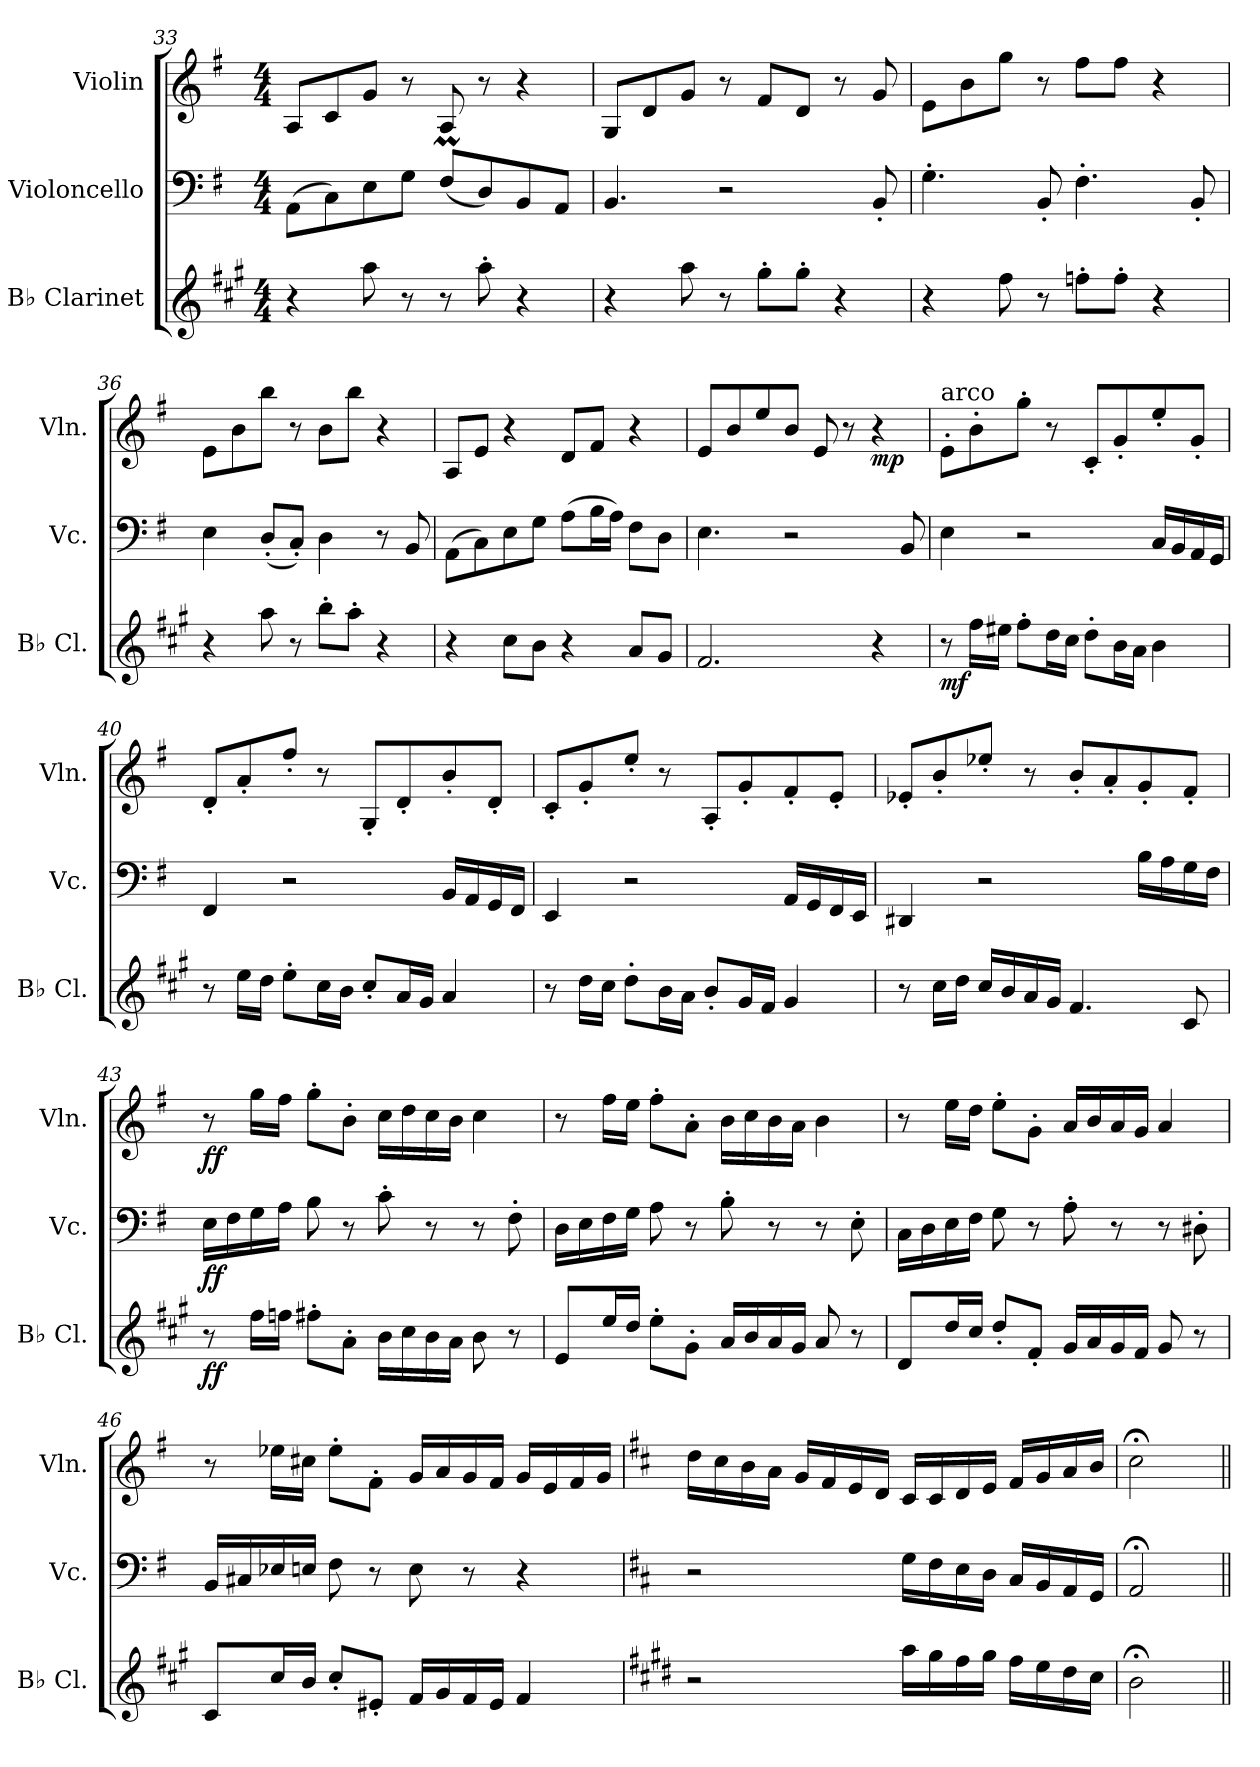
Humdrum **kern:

**kern	**dynam	**kern	**dynam	**kern	**dynam
*part3	*part3	*part2	*part2	*part1	*part1
*staff3	*staff3	*staff2	*staff2	*staff1	*staff1
*I"B♭ Clarinet	*	*I"Violoncello	*	*I"Violin	*
*I'B♭ Cl.	*	*I'Vc.	*	*I'Vln.	*
*clefG2	*	*clefF4	*	*clefG2	*
*ITrd1c2	*	*	*	*	*
*k[f#]	*	*k[f#]	*	*k[f#]	*
*M4/4	*	*M4/4	*	*M4/4	*
=33	=33	=33	=33	=33	=33
4r	.	(8AA\L	.	8A/L	.
.	.	8C\)	.	8c/	.
8gg\	.	8E\	.	8g/J	.
8r	.	8G\J	.	8r	.
8r	.	(8F#m/L	.	8A/	.
8gg'\	.	8D/)	.	8r	.
4r	.	8BB/	.	4r	.
.	.	8AA/J	.	.	.
=34	=34	=34	=34	=34	=34
4r	.	4.BB/	.	8G/L	.
.	.	.	.	8d/	.
8gg\	.	.	.	8g/J	.
8r	.	2r	.	8r	.
8ff#'\L	.	.	.	8f#/L	.
8ff#'\J	.	.	.	8d/J	.
4r	.	.	.	8r	.
.	.	8BB'/	.	8g/	.
=35	=35	=35	=35	=35	=35
4r	.	4.G'\	.	8e\L	.
.	.	.	.	8b\	.
8ee\	.	.	.	8gg\J	.
8r	.	8BB'/	.	8r	.
8ee-X'\L	.	4.F#'\	.	8ff#\L	.
8ee-'\J	.	.	.	8ff#\J	.
4r	.	.	.	4r	.
.	.	8BB'/	.	.	.
!!LO:LB:g=z
=36	=36	=36	=36	=36	=36
4r	.	4E\	.	8e\L	.
.	.	.	.	8b\	.
8gg\	.	(8D'/L	.	8bb\J	.
8r	.	8C'/J)	.	8r	.
8aa'\L	.	4D\	.	8b\L	.
8gg'\J	.	.	.	8bb\J	.
4r	.	8r	.	4r	.
.	.	8BB/	.	.	.
=37	=37	=37	=37	=37	=37
4r	.	(8AA\L	.	8A/L	.
.	.	8C\)	.	8e/J	.
8b\L	.	8E\	.	4r	.
8a\J	.	8G\J	.	.	.
4r	.	(8A\L	.	8d/L	.
.	.	16B\L	.	8f#/J	.
.	.	16A\JJ)	.	.	.
8g/L	.	8F#\L	.	4r	.
8f#/J	.	8D\J	.	.	.
=38	=38	=38	=38	=38	=38
2.e/	.	4.E\	.	8e/L	.
.	.	.	.	8b/	.
.	.	.	.	8ee/	.
.	.	2r	.	8b/J	.
.	.	.	.	8e/	.
.	.	.	.	8r	.
!	!	!	!	!	!LO:DY:b
4r	.	.	.	4r	mp
.	.	8BB/	.	.	.
=39	=39	=39	=39	=39	=39
!	!	!	!	!LO:TX:a:t=arco	!
!	!LO:DY:b	!	!	!	!
8r	mf	4E\	.	8e'\L	.
16ee\LL	.	.	.	8b'\	.
16dd#X\JJ	.	.	.	.	.
8ee'\L	.	2r	.	8gg'\J	.
16cc\L	.	.	.	8r	.
16b\JJ	.	.	.	.	.
8cc'\L	.	.	.	8c'/L	.
16a\L	.	.	.	8g'/	.
16g\JJ	.	.	.	.	.
4a\	.	16C/LL	.	8ee'/	.
.	.	16BB/	.	.	.
.	.	16AA/	.	8g'/J	.
.	.	16GG/JJ	.	.	.
!!LO:LB:g=z
=40	=40	=40	=40	=40	=40
8r	.	4FF#/	.	8d'/L	.
16dd\LL	.	.	.	8a'/	.
16cc\JJ	.	.	.	.	.
8dd'\L	.	2r	.	8ff#'/J	.
16b\L	.	.	.	8r	.
16a\JJ	.	.	.	.	.
8b'/L	.	.	.	8G'/L	.
16g/L	.	.	.	8d'/	.
16f#/JJ	.	.	.	.	.
4g/	.	16BB/LL	.	8b'/	.
.	.	16AA/	.	.	.
.	.	16GG/	.	8d'/J	.
.	.	16FF#/JJ	.	.	.
=41	=41	=41	=41	=41	=41
8r	.	4EE/	.	8c'/L	.
16cc\LL	.	.	.	8g'/	.
16b\JJ	.	.	.	.	.
8cc'\L	.	2r	.	8ee'/J	.
16a\L	.	.	.	8r	.
16g\JJ	.	.	.	.	.
8a'/L	.	.	.	8A'/L	.
16f#/L	.	.	.	8g'/	.
16e/JJ	.	.	.	.	.
4f#/	.	16AA/LL	.	8f#'/	.
.	.	16GG/	.	.	.
.	.	16FF#/	.	8e'/J	.
.	.	16EE/JJ	.	.	.
=42	=42	=42	=42	=42	=42
8r	.	4DD#X/	.	8e-X'/L	.
16b\LL	.	.	.	8b'/	.
16cc\JJ	.	.	.	.	.
16b/LL	.	2r	.	8ee-X'/J	.
16a/	.	.	.	.	.
16g/	.	.	.	8r	.
16f#/JJ	.	.	.	.	.
4.e/	.	.	.	8b'/L	.
.	.	.	.	8a'/	.
.	.	16B\LL	.	8g'/	.
.	.	16A\	.	.	.
8B/	.	16G\	.	8f#'/J	.
.	.	16F#\JJ	.	.	.
!!LO:LB:g=z
=43	=43	=43	=43	=43	=43
!	!LO:DY:b	!	!	!	!
!	!LO:DY:n=1:b	!	!LO:DY:b	!	!
!	!	!	!LO:DY:n=1:b	!	!LO:DY:b
!	!	!	!	!	!LO:DY:n=1:b
8r	f f	16E\LL	f f	8r	f f
.	.	16F#\	.	.	.
16ee\LL	.	16G\	.	16gg\LL	.
16ee-X\JJ	.	16A\JJ	.	16ff#\JJ	.
8een'\L	.	8B\	.	8gg'\L	.
8g'\J	.	8r	.	8b'\J	.
16a\LL	.	8c'\	.	16cc\LL	.
16b\	.	.	.	16dd\	.
16a\	.	8r	.	16cc\	.
16g\JJ	.	.	.	16b\JJ	.
8a\	.	8r	.	4cc\	.
8r	.	8F#'\	.	.	.
=44	=44	=44	=44	=44	=44
8d/L	.	16D\LL	.	8r	.
.	.	16E\	.	.	.
16dd/L	.	16F#\	.	16ff#\LL	.
16cc/JJ	.	16G\JJ	.	16ee\JJ	.
8dd'\L	.	8A\	.	8ff#'\L	.
8f#'\J	.	8r	.	8a'\J	.
16g/LL	.	8B'\	.	16b\LL	.
16a/	.	.	.	16cc\	.
16g/	.	8r	.	16b\	.
16f#/JJ	.	.	.	16a\JJ	.
8g/	.	8r	.	4b\	.
8r	.	8E'\	.	.	.
=45	=45	=45	=45	=45	=45
8c/L	.	16C\LL	.	8r	.
.	.	16D\	.	.	.
16cc/L	.	16E\	.	16ee\LL	.
16b/JJ	.	16F#\JJ	.	16dd\JJ	.
8cc'/L	.	8G\	.	8ee'\L	.
8e'/J	.	8r	.	8g'\J	.
16f#/LL	.	8A'\	.	16a/LL	.
16g/	.	.	.	16b/	.
16f#/	.	8r	.	16a/	.
16e/JJ	.	.	.	16g/JJ	.
8f#/	.	8r	.	4a/	.
8r	.	8D#X'\	.	.	.
!!LO:PB:g=z
=46	=46	=46	=46	=46	=46
8B/L	.	16BB/LL	.	8r	.
.	.	16C#X/	.	.	.
16b/L	.	16E-X/	.	16ee-X\LL	.
16a/JJ	.	16En/JJ	.	16cc#X\JJ	.
8b'/L	.	8F#\	.	8ee-'\L	.
8d#X'/J	.	8r	.	8f#'\J	.
16e/LL	.	8E\	.	16g/LL	.
16f#/	.	.	.	16a/	.
16e/	.	8r	.	16g/	.
16d#/JJ	.	.	.	16f#/JJ	.
4e/	.	4r	.	16g/LL	.
.	.	.	.	16e/	.
.	.	.	.	16f#/	.
.	.	.	.	16g/JJ	.
=47	=47	=47	=47	=47	=47
*k[f#c#]	*	*k[f#c#]	*	*k[f#c#]	*
2r	.	2r	.	16dd\LL	.
.	.	.	.	16cc#\	.
.	.	.	.	16b\	.
.	.	.	.	16a\JJ	.
.	.	.	.	16g/LL	.
.	.	.	.	16f#/	.
.	.	.	.	16e/	.
.	.	.	.	16d/JJ	.
16gg\LL	.	16G\LL	.	16c#/LL	.
16ff#\	.	16F#\	.	16c#/	.
16ee\	.	16E\	.	16d/	.
16ff#\JJ	.	16D\JJ	.	16e/JJ	.
16ee\LL	.	16C#/LL	.	16f#/LL	.
16dd\	.	16BB/	.	16g/	.
16cc#\	.	16AA/	.	16a/	.
16b\JJ	.	16GG/JJ	.	16b/JJ	.
=48	=48	=48	=48	=48	=48
2a;<\	.	2AA;</	.	2cc#;<\	.
=||	=||	=||	=||	=||	=||
*-	*-	*-	*-	*-	*-
